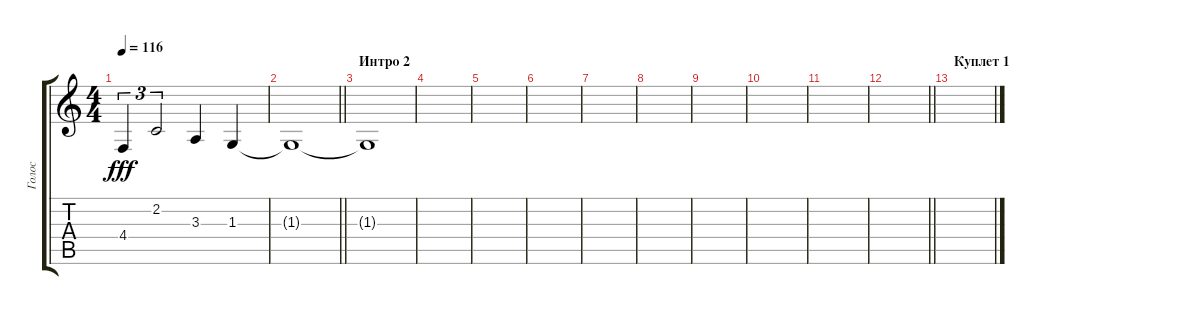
\track ("Голос" "Голос") {instrument cello}
\staff {score tabs}
\tuning (Eb4 Bb3 Gb3 Db3 Ab2 Eb2) {hide}
\ts (4 4)
\tempo 116
\clef g2
\ks c
4.4{t}.4{tu (3 2) dy fff} 2.2.2{tu (3 2)} 3.3.4 1.3.4 |
\barLineRight lightlight
1.3{t}.1 |
\section ("" "Интро 2")
1.3{t}.1 |
|
|
|
|
|
|
|
|
\barLineRight lightlight
|
\section ("" "Куплет 1")
